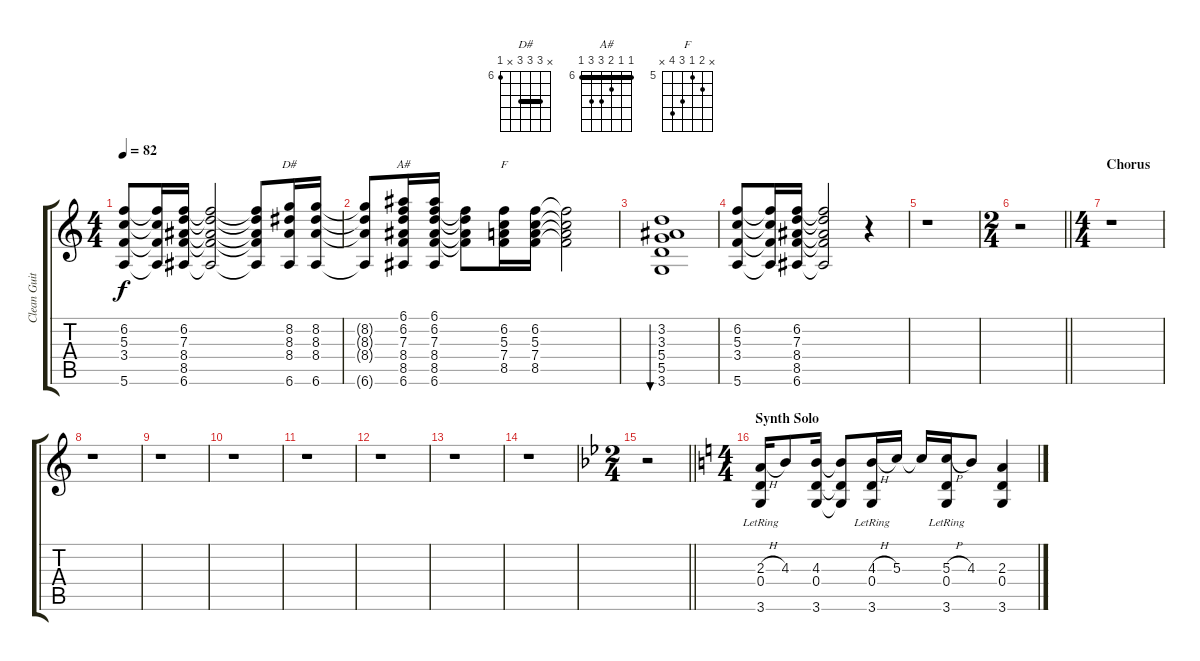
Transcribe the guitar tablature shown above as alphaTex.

\track ("Clean Guitar" "Clean Guit") {instrument electricguitarclean}
\staff {score tabs}
\tuning (E4 B3 G3 D3 A2 E2) {hide}
\chord ("D#" x 8 8 8 x 6) {firstfret 6 barre 8}
\chord ("A#" 6 6 7 8 8 6) {firstfret 6 barre 6}
\chord ("F" x 6 5 7 8 x) {firstfret 5}
\ts (4 4)
\tempo 82
\clef g2
\ks c
(6.2 5.3 3.4 5.6).8{dy f} (6.2{t} 5.3{t} 3.4{t} 5.6{t}).16 (6.2 7.3 8.4 8.5 6.6).16 (6.2{t} 7.3{t} 8.4{t} 8.5{t} 6.6{t}).2 (6.2{t} 7.3{t} 8.4{t} 8.5{t} 6.6{t}).8 (8.2 8.3 8.4 6.6).16{ch "D#"} (8.2 8.3 8.4 6.6).16 |
(8.2{t} 8.3{t} 8.4{t} 6.6{t}).8 (6.1 6.2 7.3 8.4 8.5 6.6).16{ch "A#"} (6.1 6.2 7.3 8.4 8.5 6.6).16 (6.2{t} 7.3{t} 8.4{t} 8.5{t}).8 (6.2 5.3 7.4 8.5).16{ch "F"} (6.2 5.3 7.4 8.5).16 (6.2{t} 5.3{t} 7.4{t} 8.5{t}).2 |
(3.2 3.3 5.4 5.5 3.6).1{bu 60} |
(6.2 5.3 3.4 5.6).8 (6.2{t} 5.3{t} 3.4{t} 5.6{t}).16 (6.2 7.3 8.4 8.5 6.6).16 (6.2{t} 7.3{t} 8.4{t} 8.5{t} 6.6{t}).2 r.4 |
r.1 |
\ts (2 4)
\barLineRight lightlight
r.2 |
\ts (4 4)
\section ("" "Chorus")
r.1 |
r.1 |
r.1 |
r.1 |
r.1 |
r.1 |
r.1 |
r.1 |
\ts (2 4)
\barLineRight lightlight
\ks bb
r.2 |
\ts (4 4)
\section ("" "Synth Solo")
\ks c
(2.3{h} 0.4{lr} 3.6{lr}).16 4.3.8 (4.3 0.4 3.6).16 (4.3{t} 0.4{t} 3.6{t}).8 (4.3{h} 0.4{lr} 3.6{lr}).16 5.3.16 5.3{t}.16 (5.3{h} 0.4{lr} 3.6{lr}).16 4.3.8 (2.3 0.4 3.6).4
